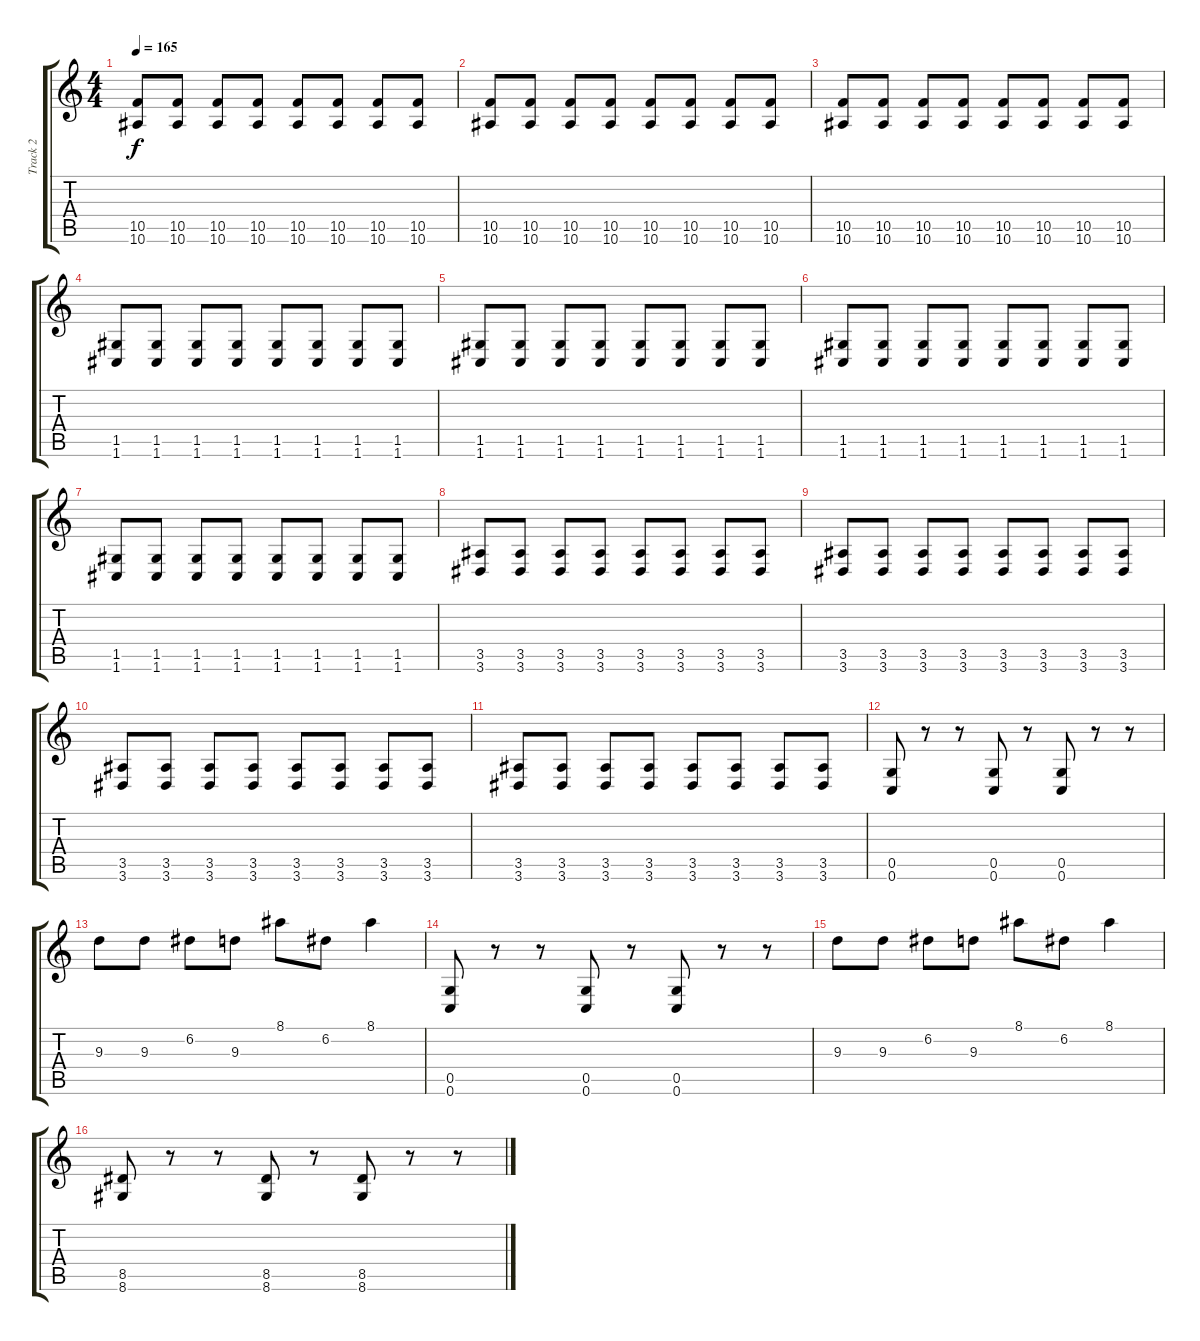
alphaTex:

\track ("Track 2" "Track 2") {instrument acousticguitarsteel}
\staff {score tabs}
\tuning (D4 A3 F3 C3 G2 C2) {hide}
\ts (4 4)
\tempo 165
\clef g2
\ks c
(10.5 10.6).8{dy f} (10.5 10.6).8 (10.5 10.6).8 (10.5 10.6).8 (10.5 10.6).8 (10.5 10.6).8 (10.5 10.6).8 (10.5 10.6).8 |
(10.5 10.6).8 (10.5 10.6).8 (10.5 10.6).8 (10.5 10.6).8 (10.5 10.6).8 (10.5 10.6).8 (10.5 10.6).8 (10.5 10.6).8 |
(10.5 10.6).8 (10.5 10.6).8 (10.5 10.6).8 (10.5 10.6).8 (10.5 10.6).8 (10.5 10.6).8 (10.5 10.6).8 (10.5 10.6).8 |
(1.5 1.6).8 (1.5 1.6).8 (1.5 1.6).8 (1.5 1.6).8 (1.5 1.6).8 (1.5 1.6).8 (1.5 1.6).8 (1.5 1.6).8 |
(1.5 1.6).8 (1.5 1.6).8 (1.5 1.6).8 (1.5 1.6).8 (1.5 1.6).8 (1.5 1.6).8 (1.5 1.6).8 (1.5 1.6).8 |
(1.5 1.6).8 (1.5 1.6).8 (1.5 1.6).8 (1.5 1.6).8 (1.5 1.6).8 (1.5 1.6).8 (1.5 1.6).8 (1.5 1.6).8 |
(1.5 1.6).8 (1.5 1.6).8 (1.5 1.6).8 (1.5 1.6).8 (1.5 1.6).8 (1.5 1.6).8 (1.5 1.6).8 (1.5 1.6).8 |
(3.5 3.6).8 (3.5 3.6).8 (3.5 3.6).8 (3.5 3.6).8 (3.5 3.6).8 (3.5 3.6).8 (3.5 3.6).8 (3.5 3.6).8 |
(3.5 3.6).8 (3.5 3.6).8 (3.5 3.6).8 (3.5 3.6).8 (3.5 3.6).8 (3.5 3.6).8 (3.5 3.6).8 (3.5 3.6).8 |
(3.5 3.6).8 (3.5 3.6).8 (3.5 3.6).8 (3.5 3.6).8 (3.5 3.6).8 (3.5 3.6).8 (3.5 3.6).8 (3.5 3.6).8 |
(3.5 3.6).8 (3.5 3.6).8 (3.5 3.6).8 (3.5 3.6).8 (3.5 3.6).8 (3.5 3.6).8 (3.5 3.6).8 (3.5 3.6).8 |
(0.5 0.6).8 r.8 r.8 (0.5 0.6).8 r.8 (0.5 0.6).8 r.8 r.8 |
9.3.8 9.3.8 6.2.8 9.3.8 8.1.8 6.2.8 8.1.4 |
(0.5 0.6).8 r.8 r.8 (0.5 0.6).8 r.8 (0.5 0.6).8 r.8 r.8 |
9.3.8 9.3.8 6.2.8 9.3.8 8.1.8 6.2.8 8.1.4 |
(8.5 8.6).8 r.8 r.8 (8.5 8.6).8 r.8 (8.5 8.6).8 r.8 r.8
